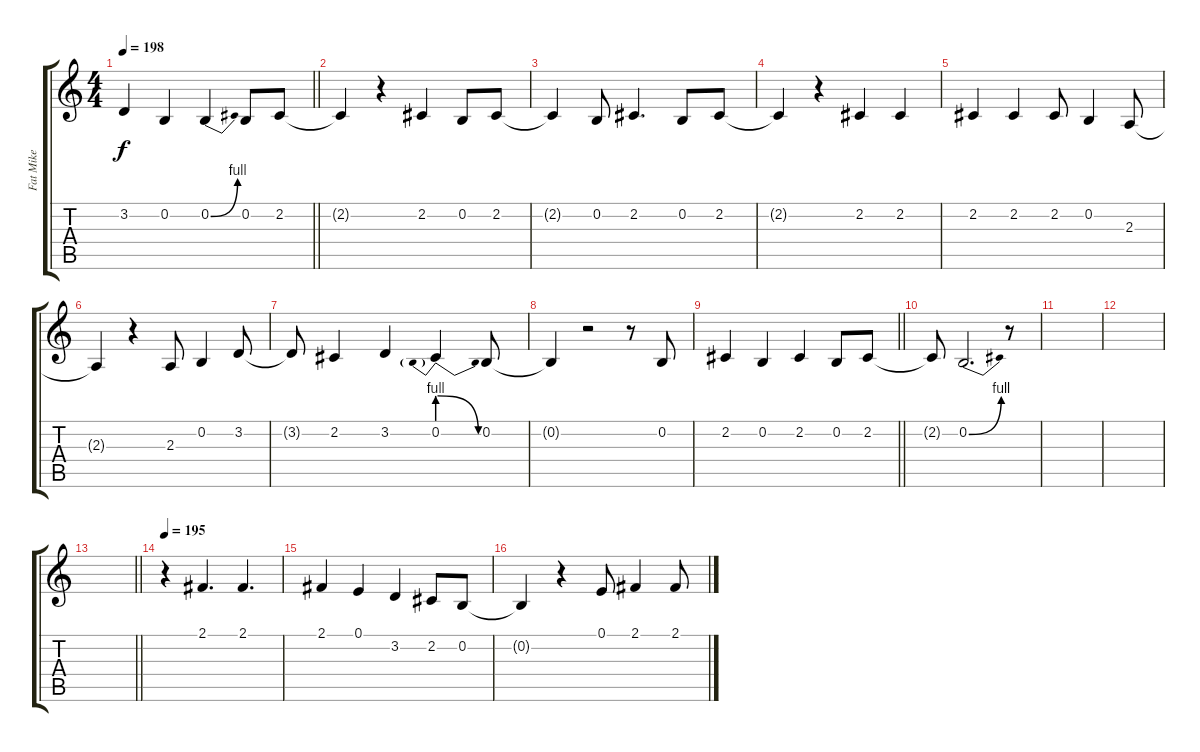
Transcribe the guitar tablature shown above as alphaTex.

\track ("Fat Mike" "Fat Mike") {instrument bassoon}
\staff {score tabs}
\tuning (E4 B3 G3 D3 A2 E2) {hide}
\ts (4 4)
\tempo 198
\clef g2
\barLineRight lightlight
\ks c
3.2.4{dy f} 0.2.4 0.2{be (bend 0 0 60 4)}.4 0.2.8 2.2.8 |
2.2{t}.4 r.4 2.2.4 0.2.8 2.2.8 |
2.2{t}.4 0.2.8 2.2.4{d} 0.2.8 2.2.8 |
2.2{t}.4 r.4 2.2.4 2.2.4 |
2.2.4 2.2.4 2.2.8 0.2.4 2.3.8 |
2.3{t}.4 r.4 2.3.8 0.2.4 3.2.8 |
3.2{t}.8 2.2.4 3.2.4 0.2{be (prebendrelease 0 4 60 0)}.4 0.2.8 |
0.2{t}.4 r.2 r.8 0.2.8 |
\barLineRight lightlight
2.2.4 0.2.4 2.2.4 0.2.8 2.2.8 |
2.2{t}.8 0.2{be (bend 0 0 60 4)}.2{d} r.8 |
|
|
\barLineRight lightlight
|
\section ("" "")
\tempo 195
r.4 2.1.4{d} 2.1.4{d} |
2.1.4 0.1.4 3.2.4 2.2.8 0.2.8 |
0.2{t}.4 r.4 0.1.8 2.1.4 2.1.8
